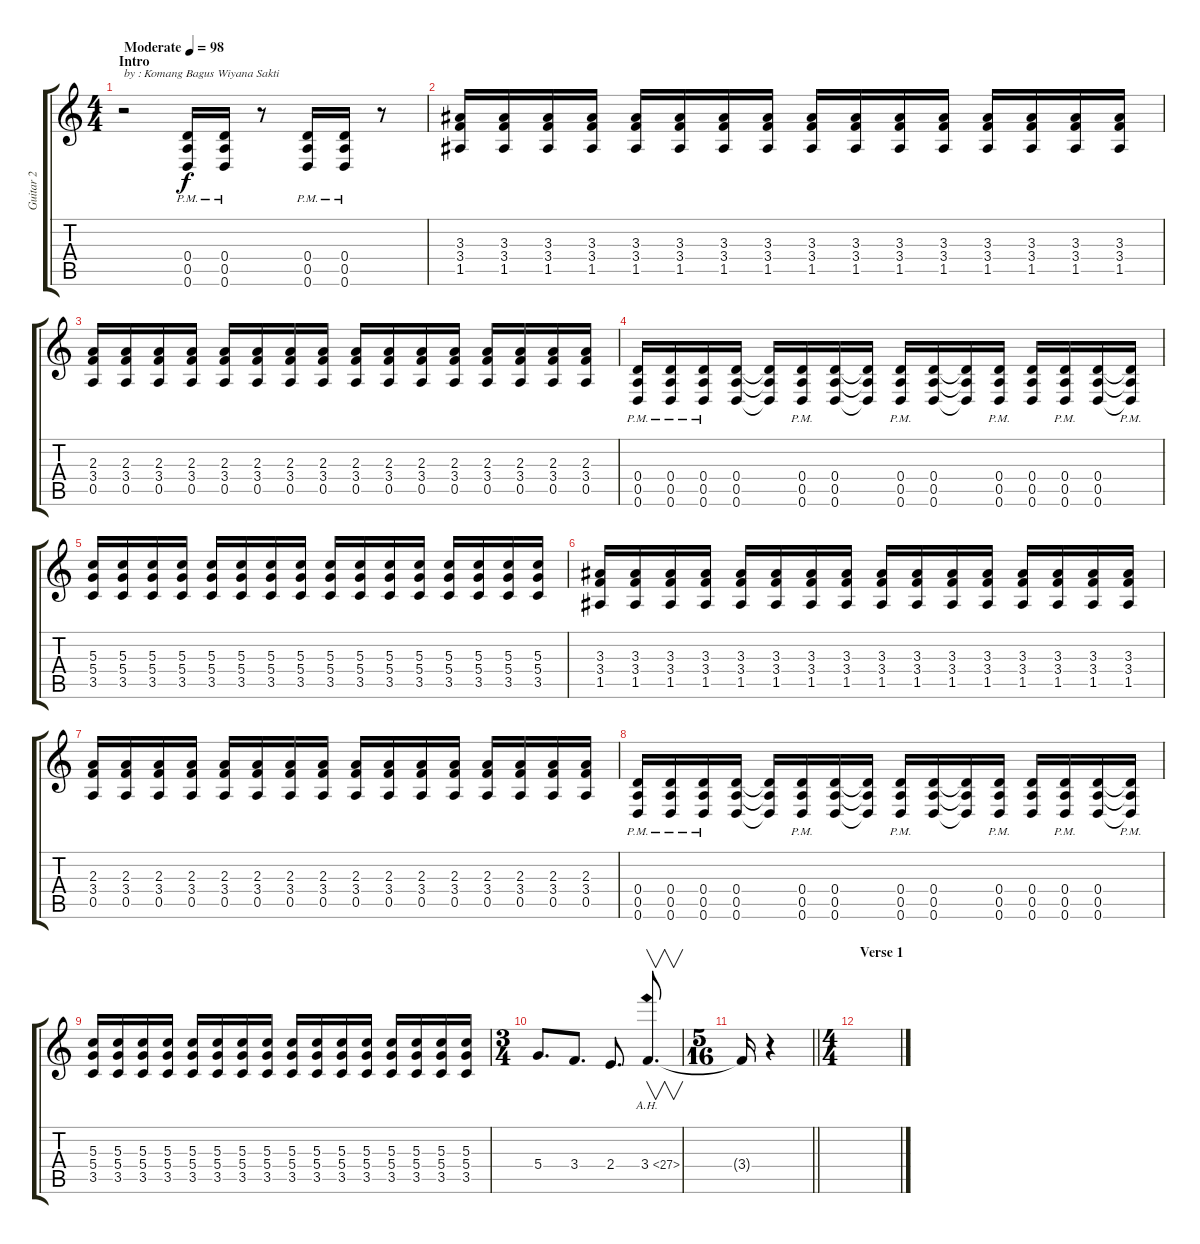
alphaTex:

\track ("Guitar 2" "Guitar 2") {instrument overdrivenguitar}
\staff {score tabs}
\tuning (E4 B3 G3 D3 A2 D2) {hide}
\ts (4 4)
\section ("" "Intro")
\tempo (98 "Moderate")
\clef g2
\ks c
r.2{txt "by : Komang Bagus Wiyana Sakti" dy f instrument overdrivenguitar} (0.4{pm} 0.5{pm} 0.6{pm}).16 (0.4{pm} 0.5{pm} 0.6{pm}).16 r.8 (0.4{pm} 0.5{pm} 0.6{pm}).16 (0.4{pm} 0.5{pm} 0.6{pm}).16 r.8 |
(3.3 3.4 1.5).16 (3.3 3.4 1.5).16 (3.3 3.4 1.5).16 (3.3 3.4 1.5).16 (3.3 3.4 1.5).16 (3.3 3.4 1.5).16 (3.3 3.4 1.5).16 (3.3 3.4 1.5).16 (3.3 3.4 1.5).16 (3.3 3.4 1.5).16 (3.3 3.4 1.5).16 (3.3 3.4 1.5).16 (3.3 3.4 1.5).16 (3.3 3.4 1.5).16 (3.3 3.4 1.5).16 (3.3 3.4 1.5).16 |
(2.3 3.4 0.5).16 (2.3 3.4 0.5).16 (2.3 3.4 0.5).16 (2.3 3.4 0.5).16 (2.3 3.4 0.5).16 (2.3 3.4 0.5).16 (2.3 3.4 0.5).16 (2.3 3.4 0.5).16 (2.3 3.4 0.5).16 (2.3 3.4 0.5).16 (2.3 3.4 0.5).16 (2.3 3.4 0.5).16 (2.3 3.4 0.5).16 (2.3 3.4 0.5).16 (2.3 3.4 0.5).16 (2.3 3.4 0.5).16 |
(0.4{pm} 0.5{pm} 0.6{pm}).16 (0.4{pm} 0.5{pm} 0.6{pm}).16 (0.4{pm} 0.5{pm} 0.6{pm}).16 (0.4 0.5 0.6).16 (0.4{t} 0.5{t} 0.6{t}).16 (0.4{pm} 0.5{pm} 0.6{pm}).16 (0.4 0.5 0.6).16 (0.4{t} 0.5{t} 0.6{t}).16 (0.4{pm} 0.5{pm} 0.6{pm}).16 (0.4 0.5 0.6).16 (0.4{t} 0.5{t} 0.6{t}).16 (0.4{pm} 0.5{pm} 0.6{pm}).16 (0.4 0.5 0.6).16 (0.4{pm} 0.5{pm} 0.6{pm}).16 (0.4 0.5 0.6).16 (0.4{pm t} 0.5{pm t} 0.6{pm t}).16 |
(5.3 5.4 3.5).16 (5.3 5.4 3.5).16 (5.3 5.4 3.5).16 (5.3 5.4 3.5).16 (5.3 5.4 3.5).16 (5.3 5.4 3.5).16 (5.3 5.4 3.5).16 (5.3 5.4 3.5).16 (5.3 5.4 3.5).16 (5.3 5.4 3.5).16 (5.3 5.4 3.5).16 (5.3 5.4 3.5).16 (5.3 5.4 3.5).16 (5.3 5.4 3.5).16 (5.3 5.4 3.5).16 (5.3 5.4 3.5).16 |
(3.3 3.4 1.5).16 (3.3 3.4 1.5).16 (3.3 3.4 1.5).16 (3.3 3.4 1.5).16 (3.3 3.4 1.5).16 (3.3 3.4 1.5).16 (3.3 3.4 1.5).16 (3.3 3.4 1.5).16 (3.3 3.4 1.5).16 (3.3 3.4 1.5).16 (3.3 3.4 1.5).16 (3.3 3.4 1.5).16 (3.3 3.4 1.5).16 (3.3 3.4 1.5).16 (3.3 3.4 1.5).16 (3.3 3.4 1.5).16 |
(2.3 3.4 0.5).16 (2.3 3.4 0.5).16 (2.3 3.4 0.5).16 (2.3 3.4 0.5).16 (2.3 3.4 0.5).16 (2.3 3.4 0.5).16 (2.3 3.4 0.5).16 (2.3 3.4 0.5).16 (2.3 3.4 0.5).16 (2.3 3.4 0.5).16 (2.3 3.4 0.5).16 (2.3 3.4 0.5).16 (2.3 3.4 0.5).16 (2.3 3.4 0.5).16 (2.3 3.4 0.5).16 (2.3 3.4 0.5).16 |
(0.4{pm} 0.5{pm} 0.6{pm}).16 (0.4{pm} 0.5{pm} 0.6{pm}).16 (0.4{pm} 0.5{pm} 0.6{pm}).16 (0.4 0.5 0.6).16 (0.4{t} 0.5{t} 0.6{t}).16 (0.4{pm} 0.5{pm} 0.6{pm}).16 (0.4 0.5 0.6).16 (0.4{t} 0.5{t} 0.6{t}).16 (0.4{pm} 0.5{pm} 0.6{pm}).16 (0.4 0.5 0.6).16 (0.4{t} 0.5{t} 0.6{t}).16 (0.4{pm} 0.5{pm} 0.6{pm}).16 (0.4 0.5 0.6).16 (0.4{pm} 0.5{pm} 0.6{pm}).16 (0.4 0.5 0.6).16 (0.4{pm t} 0.5{pm t} 0.6{pm t}).16 |
(5.3 5.4 3.5).16 (5.3 5.4 3.5).16 (5.3 5.4 3.5).16 (5.3 5.4 3.5).16 (5.3 5.4 3.5).16 (5.3 5.4 3.5).16 (5.3 5.4 3.5).16 (5.3 5.4 3.5).16 (5.3 5.4 3.5).16 (5.3 5.4 3.5).16 (5.3 5.4 3.5).16 (5.3 5.4 3.5).16 (5.3 5.4 3.5).16 (5.3 5.4 3.5).16 (5.3 5.4 3.5).16 (5.3 5.4 3.5).16 |
\ts (3 4)
5.4.8{d volume 14} 3.4.8{d} 2.4.8{d} 3.4{ah 24}.8{v d} |
\ts (5 16)
\barLineRight lightlight
3.4{t}.16 r.4 |
\ts (4 4)
\section ("" "Verse 1")
